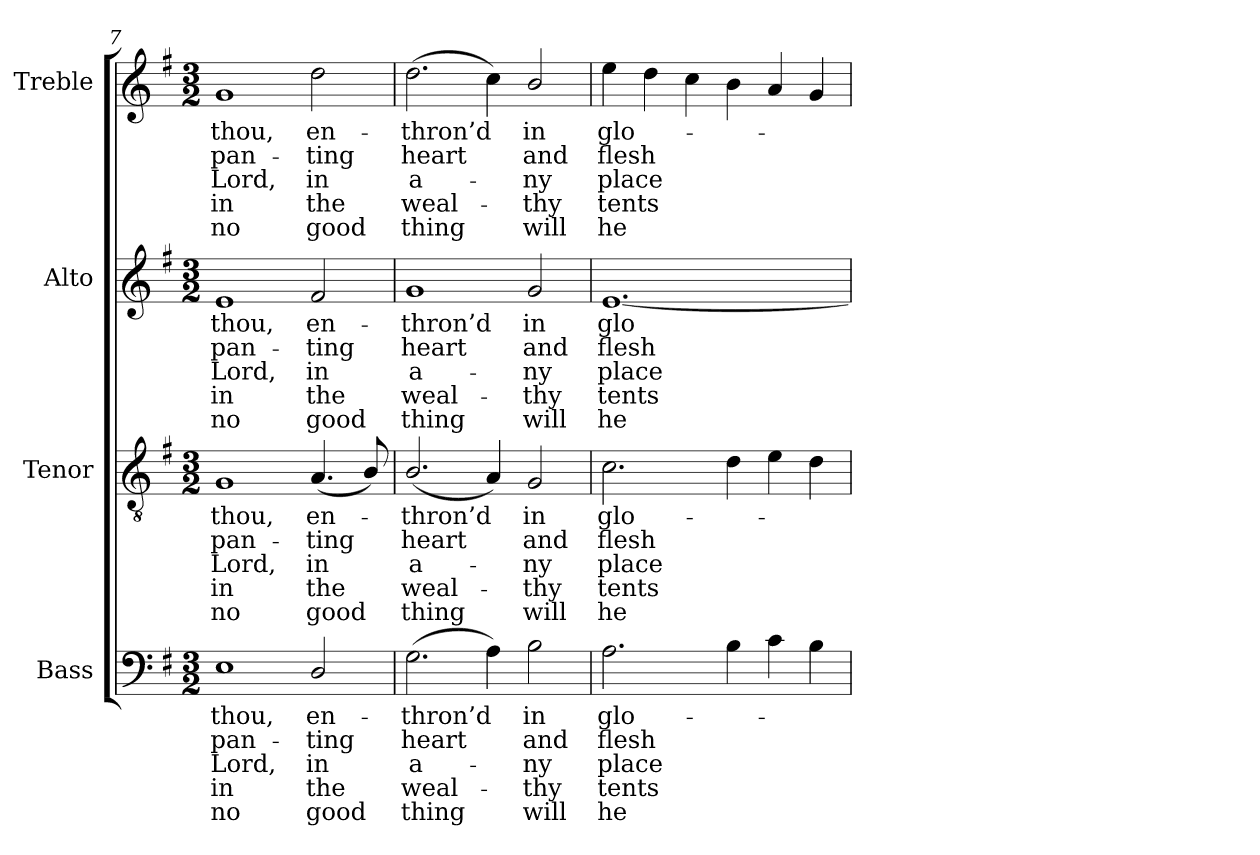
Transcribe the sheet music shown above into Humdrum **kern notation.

**kern	**text	**text	**text	**text	**text	**kern	**text	**text	**text	**text	**text	**kern	**text	**text	**text	**text	**text	**kern	**text	**text	**text	**text	**text
*part4	*part4	*part4	*part4	*part4	*part4	*part3	*part3	*part3	*part3	*part3	*part3	*part2	*part2	*part2	*part2	*part2	*part2	*part1	*part1	*part1	*part1	*part1	*part1
*staff4	*staff4	*staff4	*staff4	*staff4	*staff4	*staff3	*staff3	*staff3	*staff3	*staff3	*staff3	*staff2	*staff2	*staff2	*staff2	*staff2	*staff2	*staff1	*staff1	*staff1	*staff1	*staff1	*staff1
*I"Bass	*	*	*	*	*	*I"Tenor	*	*	*	*	*	*I"Alto	*	*	*	*	*	*I"Treble	*	*	*	*	*
*I'B.	*	*	*	*	*	*I'T.	*	*	*	*	*	*I'A.	*	*	*	*	*	*I'Tr.	*	*	*	*	*
!!LO:PB:g=z
*clefF4	*	*	*	*	*	*clefGv2	*	*	*	*	*	*clefG2	*	*	*	*	*	*clefG2	*	*	*	*	*
*	*	*	*	*	*	*ITrd7c12	*	*	*	*	*	*	*	*	*	*	*	*	*	*	*	*	*
*k[f#]	*	*	*	*	*	*k[f#]	*	*	*	*	*	*k[f#]	*	*	*	*	*	*k[f#]	*	*	*	*	*
*G:	*	*	*	*	*	*G:	*	*	*	*	*	*G:	*	*	*	*	*	*G:	*	*	*	*	*
*M3/2	*	*	*	*	*	*M3/2	*	*	*	*	*	*M3/2	*	*	*	*	*	*M3/2	*	*	*	*	*
=7	=7	=7	=7	=7	=7	=7	=7	=7	=7	=7	=7	=7	=7	=7	=7	=7	=7	=7	=7	=7	=7	=7	=7
!	!LO:LY:b:color=#000000	!LO:LY:b:color=#000000	!LO:LY:b:color=#000000	!LO:LY:b:color=#000000	!LO:LY:b:color=#000000	!	!	!	!	!	!	!	!	!	!	!	!	!	!	!	!	!	!
!	!	!	!	!	!	!	!LO:LY:b:color=#000000	!LO:LY:b:color=#000000	!LO:LY:b:color=#000000	!LO:LY:b:color=#000000	!LO:LY:b:color=#000000	!	!	!	!	!	!	!	!	!	!	!	!
!	!	!	!	!	!	!	!	!	!	!	!	!	!LO:LY:b:color=#000000	!LO:LY:b:color=#000000	!LO:LY:b:color=#000000	!LO:LY:b:color=#000000	!LO:LY:b:color=#000000	!	!	!	!	!	!
!	!	!	!	!	!	!	!	!	!	!	!	!	!	!	!	!	!	!	!LO:LY:b:color=#000000	!LO:LY:b:color=#000000	!LO:LY:b:color=#000000	!LO:LY:b:color=#000000	!LO:LY:b:color=#000000
1Ei	thou,	pan-	Lord,	in	no	1GGi	thou,	pan-	Lord,	in	no	1ei	thou,	pan-	Lord,	in	no	1gi	thou,	pan-	Lord,	in	no
!	!LO:LY:b:color=#000000	!LO:LY:b:color=#000000	!LO:LY:b:color=#000000	!LO:LY:b:color=#000000	!LO:LY:b:color=#000000	!	!	!	!	!	!	!	!	!	!	!	!	!	!	!	!	!	!
!	!	!	!	!	!	!	!LO:LY:b:color=#000000	!LO:LY:b:color=#000000	!LO:LY:b:color=#000000	!LO:LY:b:color=#000000	!LO:LY:b:color=#000000	!	!	!	!	!	!	!	!	!	!	!	!
!	!	!	!	!	!	!	!	!	!	!	!	!	!LO:LY:b:color=#000000	!LO:LY:b:color=#000000	!LO:LY:b:color=#000000	!LO:LY:b:color=#000000	!LO:LY:b:color=#000000	!	!	!	!	!	!
!	!	!	!	!	!	!	!	!	!	!	!	!	!	!	!	!	!	!	!LO:LY:b:color=#000000	!LO:LY:b:color=#000000	!LO:LY:b:color=#000000	!LO:LY:b:color=#000000	!LO:LY:b:color=#000000
2Di/	en-	-ting	in	the	good	(4.AAi/	en-	-ting	in	the	good	2f#i/	en-	-ting	in	the	good	2ddi\	en-	-ting	in	the	good
.	.	.	.	.	.	8BBi/)	.	.	.	.	.	.	.	.	.	.	.	.	.	.	.	.	.
=8	=8	=8	=8	=8	=8	=8	=8	=8	=8	=8	=8	=8	=8	=8	=8	=8	=8	=8	=8	=8	=8	=8	=8
!	!LO:LY:b:color=#000000	!LO:LY:b:color=#000000	!LO:LY:b:color=#000000	!LO:LY:b:color=#000000	!LO:LY:b:color=#000000	!	!	!	!	!	!	!	!	!	!	!	!	!	!	!	!	!	!
!	!	!	!	!	!	!	!LO:LY:b:color=#000000	!LO:LY:b:color=#000000	!LO:LY:b:color=#000000	!LO:LY:b:color=#000000	!LO:LY:b:color=#000000	!	!	!	!	!	!	!	!	!	!	!	!
!	!	!	!	!	!	!	!	!	!	!	!	!	!LO:LY:b:color=#000000	!LO:LY:b:color=#000000	!LO:LY:b:color=#000000	!LO:LY:b:color=#000000	!LO:LY:b:color=#000000	!	!	!	!	!	!
!	!	!	!	!	!	!	!	!	!	!	!	!	!	!	!	!	!	!	!LO:LY:b:color=#000000	!LO:LY:b:color=#000000	!LO:LY:b:color=#000000	!LO:LY:b:color=#000000	!LO:LY:b:color=#000000
(2.Gi\	-thron’d	heart	a-	-weal-	-thing	(2.BBi/	-thron’d	heart	a-	-weal-	-thing	1gi	-thron’d	heart	a-	-weal-	-thing	(2.ddi\	-thron’d	heart	a-	weal-	-thing
4Ai\)	.	.	.	.	.	4AAi/)	.	.	.	.	.	.	.	.	.	.	.	4cci\)	.	.	.	.	.
!	!LO:LY:b:color=#000000	!LO:LY:b:color=#000000	!LO:LY:b:color=#000000	!LO:LY:b:color=#000000	!LO:LY:b:color=#000000	!	!	!	!	!	!	!	!	!	!	!	!	!	!	!	!	!	!
!	!	!	!	!	!	!	!LO:LY:b:color=#000000	!LO:LY:b:color=#000000	!LO:LY:b:color=#000000	!LO:LY:b:color=#000000	!LO:LY:b:color=#000000	!	!	!	!	!	!	!	!	!	!	!	!
!	!	!	!	!	!	!	!	!	!	!	!	!	!LO:LY:b:color=#000000	!LO:LY:b:color=#000000	!LO:LY:b:color=#000000	!LO:LY:b:color=#000000	!LO:LY:b:color=#000000	!	!	!	!	!	!
!	!	!	!	!	!	!	!	!	!	!	!	!	!	!	!	!	!	!	!LO:LY:b:color=#000000	!LO:LY:b:color=#000000	!LO:LY:b:color=#000000	!LO:LY:b:color=#000000	!LO:LY:b:color=#000000
2Bi\	in	and	ny	thy	will	2GGi/	in	and	ny	thy	will	2gi/	in	and	ny	thy	will	2bi/	in	and	ny	-thy	will
=9	=9	=9	=9	=9	=9	=9	=9	=9	=9	=9	=9	=9	=9	=9	=9	=9	=9	=9	=9	=9	=9	=9	=9
!	!LO:LY:b:color=#000000	!LO:LY:b:color=#000000	!LO:LY:b:color=#000000	!LO:LY:b:color=#000000	!LO:LY:b:color=#000000	!	!	!	!	!	!	!	!	!	!	!	!	!	!	!	!	!	!
!	!	!	!	!	!	!	!LO:LY:b:color=#000000	!LO:LY:b:color=#000000	!LO:LY:b:color=#000000	!LO:LY:b:color=#000000	!LO:LY:b:color=#000000	!	!	!	!	!	!	!	!	!	!	!	!
!	!	!	!	!	!	!	!	!	!	!	!	!	!LO:LY:b:color=#000000	!LO:LY:b:color=#000000	!LO:LY:b:color=#000000	!LO:LY:b:color=#000000	!LO:LY:b:color=#000000	!	!	!	!	!	!
!	!	!	!	!	!	!	!	!	!	!	!	!	!	!	!	!	!	!	!LO:LY:b:color=#000000	!LO:LY:b:color=#000000	!LO:LY:b:color=#000000	!LO:LY:b:color=#000000	!LO:LY:b:color=#000000
2.Ai\	glo-	flesh	place	tents	he	2.Ci\	glo-	flesh	place	tents	he	[1.ei	glo-	flesh	place	tents	he	4eei\	glo-	flesh	place	tents	he
.	.	.	.	.	.	.	.	.	.	.	.	.	.	.	.	.	.	4ddi\	.	.	.	.	.
.	.	.	.	.	.	.	.	.	.	.	.	.	.	.	.	.	.	4cci\	.	.	.	.	.
4Bi\	.	.	.	.	.	4Di\	.	.	.	.	.	.	.	.	.	.	.	4bi\	.	.	.	.	.
4ci\	.	.	.	.	.	4Ei\	.	.	.	.	.	.	.	.	.	.	.	4ai/	.	.	.	.	.
4Bi\	.	.	.	.	.	4Di\	.	.	.	.	.	.	.	.	.	.	.	4gi/	.	.	.	.	.
=	=	=	=	=	=	=	=	=	=	=	=	=	=	=	=	=	=	=	=	=	=	=	=
*-	*-	*-	*-	*-	*-	*-	*-	*-	*-	*-	*-	*-	*-	*-	*-	*-	*-	*-	*-	*-	*-	*-	*-
